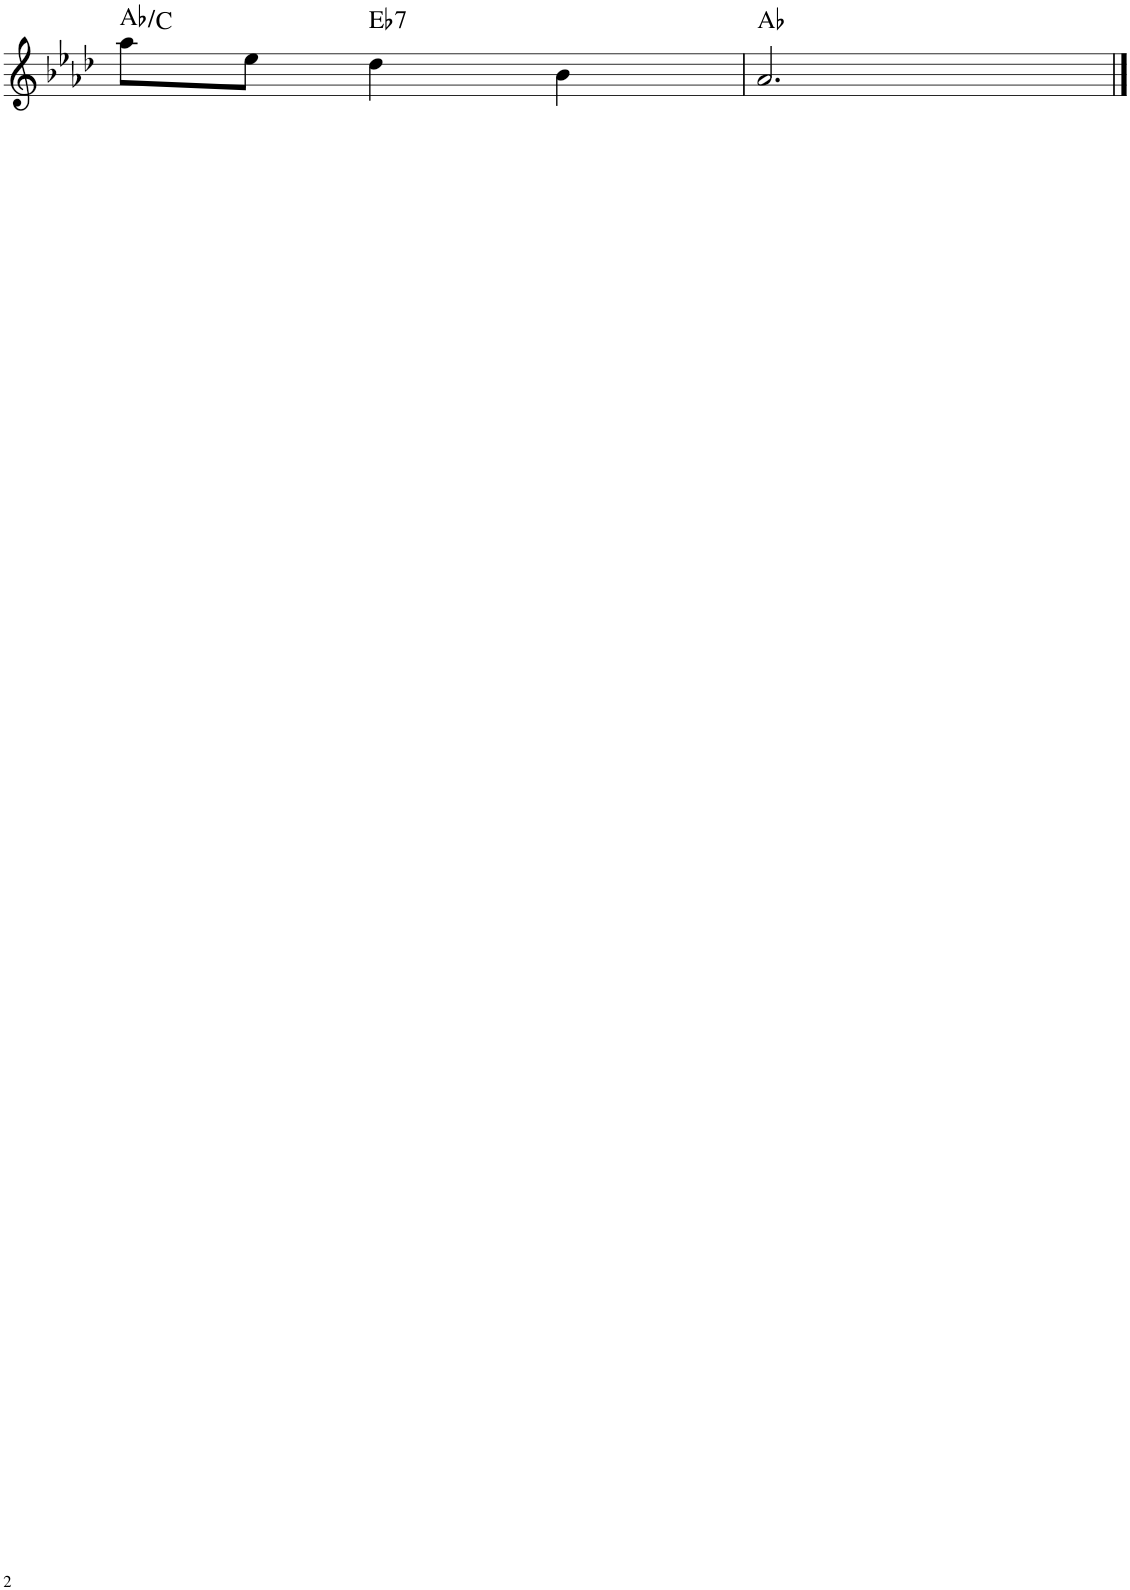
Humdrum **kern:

**kern	**harte
*part1	*part1
*staff1	*
*I"Piano	*
*I'Pno.	*
!!LO:PB:g=z
*clefG2	*
*k[b-e-a-d-]	*
*M3/4	*
=43	=43
8aa-\L	Ab:maj/3
8ee-\J	.
!	!LO:H:kt=7
4dd-\	Eb:7
4b-\	.
=44	=44
2.a-/	Ab:maj
==	==
*-	*-
